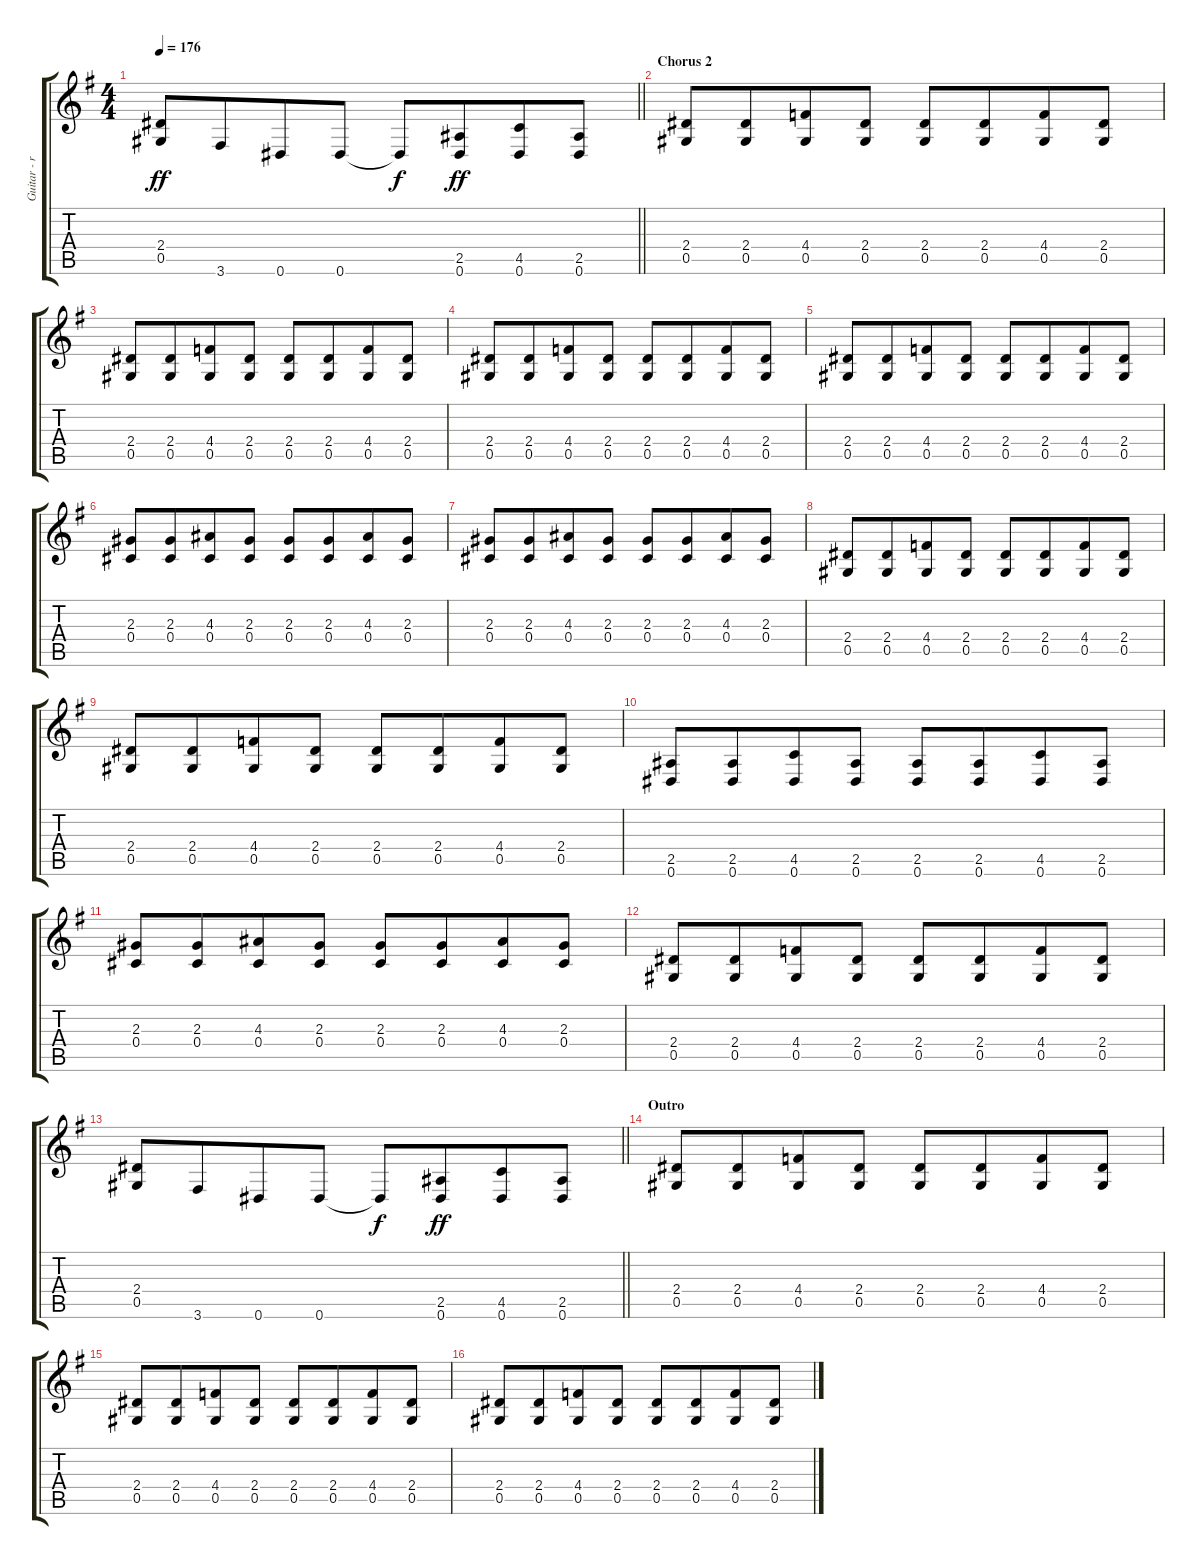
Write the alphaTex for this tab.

\track ("Guitar - rhythm left" "Guitar - r") {instrument electricguitarclean}
\staff {score tabs}
\tuning (Eb4 Bb3 Gb3 Db3 Ab2 Eb2) {hide}
\ts (4 4)
\tempo 176
\clef g2
\barLineRight lightlight
\ks eminor
(2.4 0.5).8{dy ff} 3.6.8{beam merge} 0.6.8 0.6.8 0.6{t}.8{dy f} (2.5 0.6).8{dy ff beam merge} (4.5 0.6).8 (2.5 0.6).8 |
\section ("" "Chorus 2")
(2.4 0.5).8 (2.4 0.5).8{beam merge} (4.4 0.5).8 (2.4 0.5).8 (2.4 0.5).8 (2.4 0.5).8{beam merge} (4.4 0.5).8 (2.4 0.5).8 |
(2.4 0.5).8 (2.4 0.5).8{beam merge} (4.4 0.5).8 (2.4 0.5).8 (2.4 0.5).8 (2.4 0.5).8{beam merge} (4.4 0.5).8 (2.4 0.5).8 |
(2.4 0.5).8 (2.4 0.5).8{beam merge} (4.4 0.5).8 (2.4 0.5).8 (2.4 0.5).8 (2.4 0.5).8{beam merge} (4.4 0.5).8 (2.4 0.5).8 |
(2.4 0.5).8 (2.4 0.5).8{beam merge} (4.4 0.5).8 (2.4 0.5).8 (2.4 0.5).8 (2.4 0.5).8{beam merge} (4.4 0.5).8 (2.4 0.5).8 |
(2.3 0.4).8 (2.3 0.4).8{beam merge} (4.3 0.4).8 (2.3 0.4).8 (2.3 0.4).8 (2.3 0.4).8{beam merge} (4.3 0.4).8 (2.3 0.4).8 |
(2.3 0.4).8 (2.3 0.4).8{beam merge} (4.3 0.4).8 (2.3 0.4).8 (2.3 0.4).8 (2.3 0.4).8{beam merge} (4.3 0.4).8 (2.3 0.4).8 |
(2.4 0.5).8 (2.4 0.5).8{beam merge} (4.4 0.5).8 (2.4 0.5).8 (2.4 0.5).8 (2.4 0.5).8{beam merge} (4.4 0.5).8 (2.4 0.5).8 |
(2.4 0.5).8 (2.4 0.5).8{beam merge} (4.4 0.5).8 (2.4 0.5).8 (2.4 0.5).8 (2.4 0.5).8{beam merge} (4.4 0.5).8 (2.4 0.5).8 |
(2.5 0.6).8 (2.5 0.6).8{beam merge} (4.5 0.6).8 (2.5 0.6).8 (2.5 0.6).8 (2.5 0.6).8{beam merge} (4.5 0.6).8 (2.5 0.6).8 |
(2.3 0.4).8 (2.3 0.4).8{beam merge} (4.3 0.4).8 (2.3 0.4).8 (2.3 0.4).8 (2.3 0.4).8{beam merge} (4.3 0.4).8 (2.3 0.4).8 |
(2.4 0.5).8 (2.4 0.5).8{beam merge} (4.4 0.5).8 (2.4 0.5).8 (2.4 0.5).8 (2.4 0.5).8{beam merge} (4.4 0.5).8 (2.4 0.5).8 |
\barLineRight lightlight
(2.4 0.5).8 3.6.8{beam merge} 0.6.8 0.6.8 0.6{t}.8{dy f} (2.5 0.6).8{dy ff beam merge} (4.5 0.6).8 (2.5 0.6).8 |
\section ("" "Outro")
(2.4 0.5).8 (2.4 0.5).8{beam merge} (4.4 0.5).8 (2.4 0.5).8 (2.4 0.5).8 (2.4 0.5).8{beam merge} (4.4 0.5).8 (2.4 0.5).8 |
(2.4 0.5).8 (2.4 0.5).8{beam merge} (4.4 0.5).8 (2.4 0.5).8 (2.4 0.5).8 (2.4 0.5).8{beam merge} (4.4 0.5).8 (2.4 0.5).8 |
(2.4 0.5).8 (2.4 0.5).8{beam merge} (4.4 0.5).8 (2.4 0.5).8 (2.4 0.5).8 (2.4 0.5).8{beam merge} (4.4 0.5).8 (2.4 0.5).8
